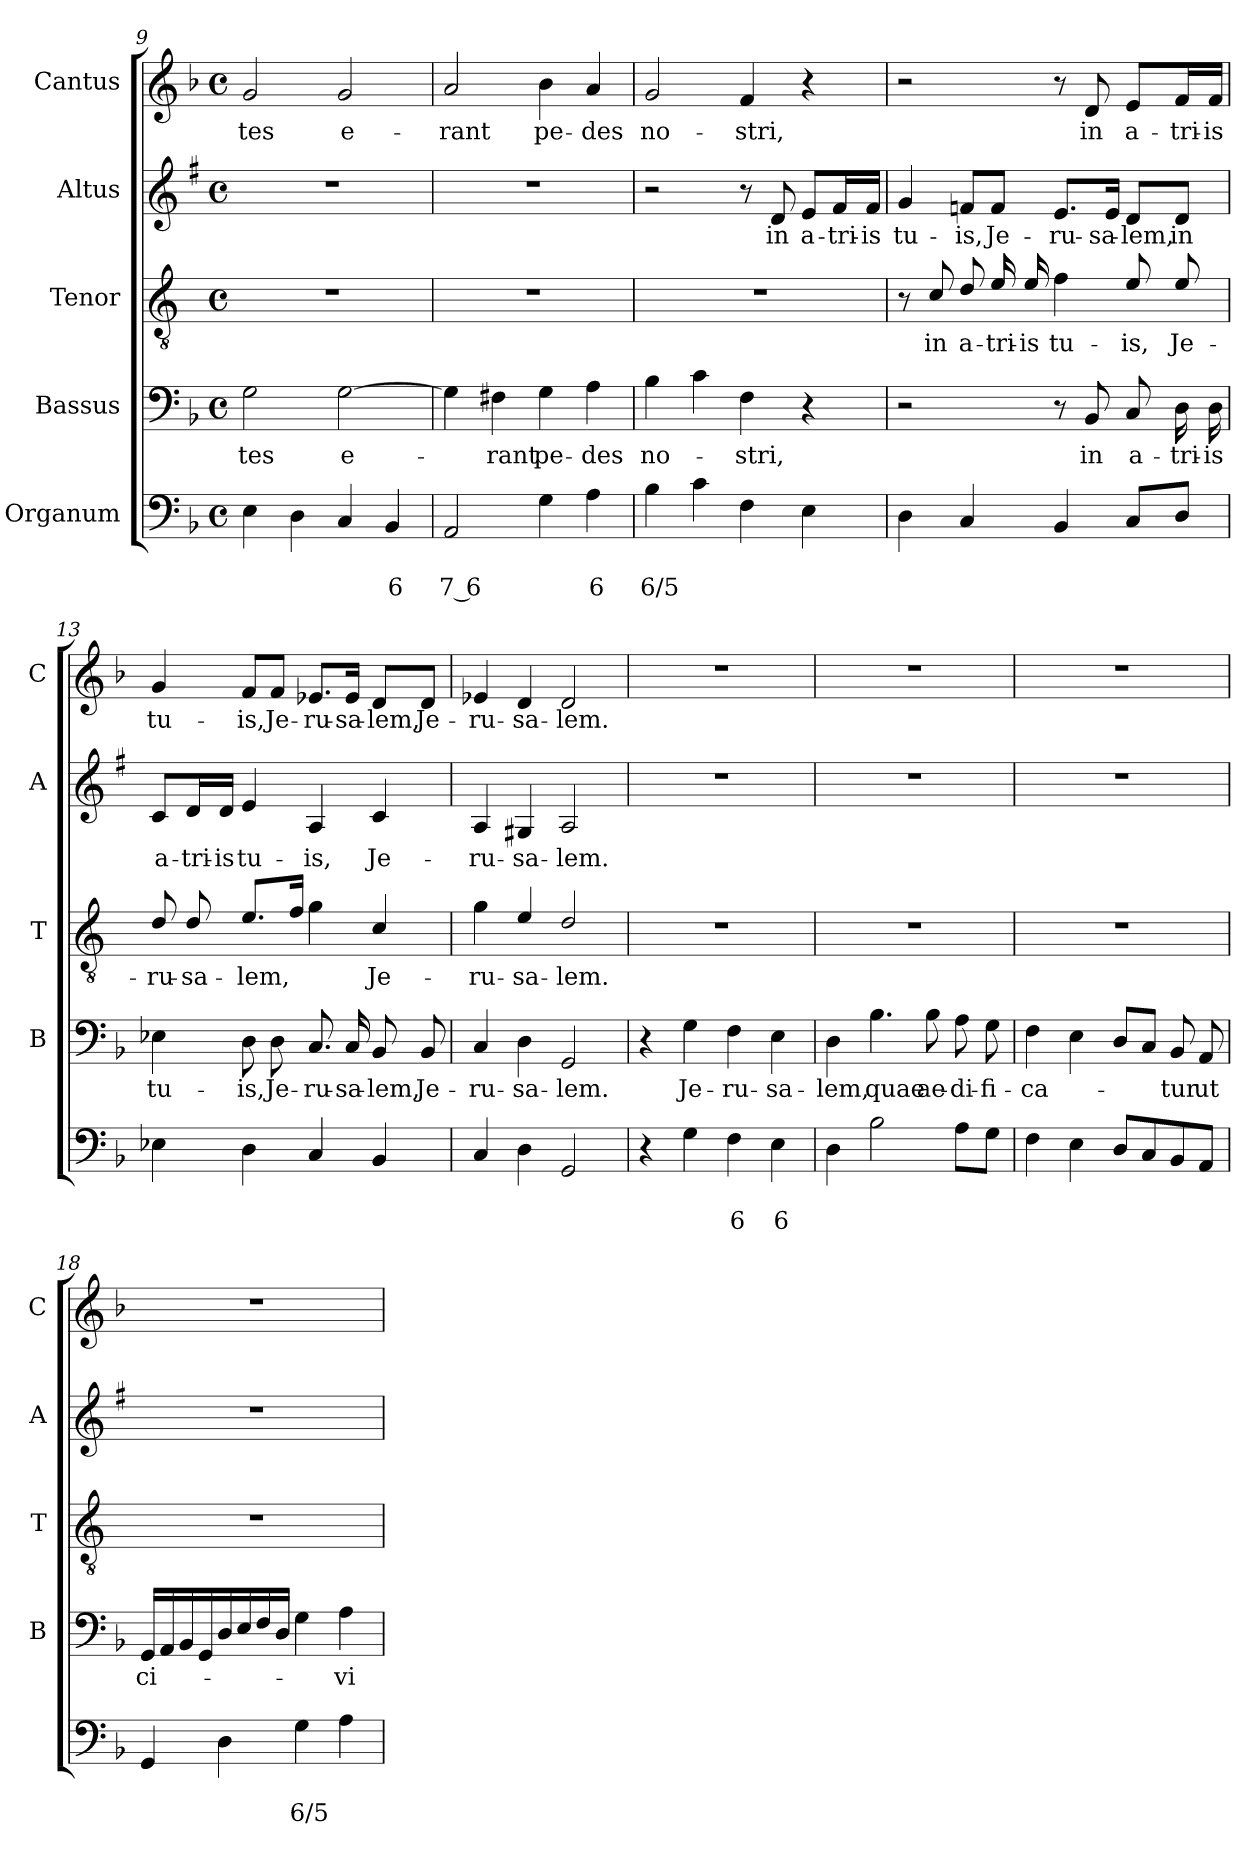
**kern	**text	**text	**kern	**text	**kern	**text	**kern	**text	**kern	**text
*part5	*part5	*part5	*part4	*part4	*part3	*part3	*part2	*part2	*part1	*part1
*staff5	*staff5	*staff5	*staff4	*staff4	*staff3	*staff3	*staff2	*staff2	*staff1	*staff1
*I"Organum	*	*	*I"Bassus	*	*I"Tenor	*	*I"Altus	*	*I"Cantus	*
*	*	*	*I'B	*	*I'T	*	*I'A	*	*I'C	*
*clefF4	*	*	*clefF4	*	*clefGv2	*	*clefG2	*	*clefG2	*
*	*	*	*	*	*ITrd4c7	*	*ITrd1c2	*	*	*
*k[b-]	*	*	*k[b-]	*	*k[b-]	*	*k[b-]	*	*k[b-]	*
*F:	*	*	*F:	*	*F:	*	*F:	*	*F:	*
*M4/4	*	*	*M4/4	*	*M4/4	*	*M4/4	*	*M4/4	*
*met(c)	*	*	*met(c)	*	*met(c)	*	*met(c)	*	*met(c)	*
=9	=9	=9	=9	=9	=9	=9	=9	=9	=9	=9
!	!	!	!	!LO:LY:b	!	!	!	!	!	!LO:LY:b
4E\	.	.	2G\	-tes	1r	.	1r	.	2g/	-tes
4D\	.	.	.	.	.	.	.	.	.	.
!	!	!	!	!LO:LY:b	!	!	!	!	!	!LO:LY:b
4C/	.	.	[2G\	e-	.	.	.	.	2g/	e-
!	!	!LO:LY:b	!	!	!	!	!	!	!	!
4BB-/	.	6	.	.	.	.	.	.	.	.
=10	=10	=10	=10	=10	=10	=10	=10	=10	=10	=10
!	!	!LO:LY:b	!	!	!	!	!	!	!	!LO:LY:b
2AA/	.	7 6	4G\]	.	1r	.	1r	.	2a/	-rant
!	!	!	!	!LO:LY:b	!	!	!	!	!	!
.	.	.	4F#X\	-rant	.	.	.	.	.	.
!	!	!	!	!LO:LY:b	!	!	!	!	!	!LO:LY:b
4G\	.	.	4G\	pe-	.	.	.	.	4b-\	pe-
!	!	!LO:LY:b	!	!LO:LY:b	!	!	!	!	!	!LO:LY:b
4A\	.	6	4A\	-des	.	.	.	.	4a/	-des
=11	=11	=11	=11	=11	=11	=11	=11	=11	=11	=11
!	!	!LO:LY:b	!	!LO:LY:b	!	!	!	!	!	!LO:LY:b
4B-\	.	6/5	4B-\	no-	1r	.	2r	.	2g/	no-
4c\	.	.	4c\	.	.	.	.	.	.	.
!	!	!	!	!LO:LY:b	!	!	!	!	!	!LO:LY:b
4F\	.	.	4F\	-stri,	.	.	8r	.	4f/	-stri,
!	!	!	!	!	!	!	!	!LO:LY:b	!	!
.	.	.	.	.	.	.	8c/	in	.	.
!	!	!	!	!	!	!	!	!LO:LY:b	!	!
4E\	.	.	4r	.	.	.	8d/L	a-	4r	.
!	!	!	!	!	!	!	!	!LO:LY:b	!	!
.	.	.	.	.	.	.	16e/L	-tri-	.	.
!	!	!	!	!	!	!	!	!LO:LY:b	!	!
.	.	.	.	.	.	.	16e/JJ	-is	.	.
!!LO:PB:g=z
=12	=12	=12	=12	=12	=12	=12	=12	=12	=12	=12
!	!	!	!	!	!	!	!	!LO:LY:b	!	!
4D\	.	.	2r	.	8r	.	4f/	tu-	2r	.
!	!	!	!	!	!	!LO:LY:b	!	!	!	!
.	.	.	.	.	8F/	in	.	.	.	.
!	!	!	!	!	!	!LO:LY:b	!	!LO:LY:b	!	!
4C/	.	.	.	.	8G/	a-	8e-X/L	-is,	.	.
!	!	!	!	!	!	!LO:LY:b	!	!LO:LY:b	!	!
.	.	.	.	.	16A/	-tri-	8e-/J	Je-	.	.
!	!	!	!	!	!	!LO:LY:b	!	!	!	!
.	.	.	.	.	16A/	-is	.	.	.	.
!	!	!	!	!	!	!LO:LY:b	!	!LO:LY:b	!	!
4BB-/	.	.	8r	.	4B-\	tu-	8.d/L	-ru-	8r	.
!	!	!	!	!LO:LY:b	!	!	!	!	!	!LO:LY:b
.	.	.	8BB-/	in	.	.	.	.	8d/	in
!	!	!	!	!	!	!	!	!LO:LY:b	!	!
.	.	.	.	.	.	.	16d/Jk	-sa-	.	.
!	!	!	!	!LO:LY:b	!	!LO:LY:b	!	!LO:LY:b	!	!LO:LY:b
8C/L	.	.	8C/	a-	8A/	-is,	8c/L	-lem,	8e/L	a-
!	!	!	!	!LO:LY:b	!	!LO:LY:b	!	!LO:LY:b	!	!LO:LY:b
8D/J	.	.	16D\	-tri-	8A/	Je-	8c/J	in	16f/L	-tri-
!	!	!	!	!LO:LY:b	!	!	!	!	!	!LO:LY:b
.	.	.	16D\	-is	.	.	.	.	16f/JJ	-is
=13	=13	=13	=13	=13	=13	=13	=13	=13	=13	=13
!	!	!	!	!LO:LY:b	!	!LO:LY:b	!	!LO:LY:b	!	!LO:LY:b
4E-X\	.	.	4E-X\	tu-	8G/	-ru-	8B-/L	a-	4g/	tu-
!	!	!	!	!	!	!LO:LY:b	!	!LO:LY:b	!	!
.	.	.	.	.	8G/	-sa-	16c/L	-tri-	.	.
!	!	!	!	!	!	!	!	!LO:LY:b	!	!
.	.	.	.	.	.	.	16c/JJ	-is	.	.
!	!	!	!	!LO:LY:b	!	!LO:LY:b	!	!LO:LY:b	!	!LO:LY:b
4D\	.	.	8D\	-is,	8.A/L	-lem,	4d/	tu-	8f/L	-is,
!	!	!	!	!LO:LY:b	!	!	!	!	!	!LO:LY:b
.	.	.	8D\	Je-	.	.	.	.	8f/J	Je-
.	.	.	.	.	16B-/Jk	.	.	.	.	.
!	!	!	!	!LO:LY:b	!	!	!	!LO:LY:b	!	!LO:LY:b
4C/	.	.	8.C/	-ru-	4c\	.	4G/	-is,	8.e-X/L	-ru-
!	!	!	!	!LO:LY:b	!	!	!	!	!	!LO:LY:b
.	.	.	16C/	-sa-	.	.	.	.	16e-/Jk	-sa-
!	!	!	!	!LO:LY:b	!	!LO:LY:b	!	!LO:LY:b	!	!LO:LY:b
4BB-/	.	.	8BB-/	-lem,	4F/	Je-	4B-/	Je-	8d/L	-lem,
!	!	!	!	!LO:LY:b	!	!	!	!	!	!LO:LY:b
.	.	.	8BB-/	Je-	.	.	.	.	8d/J	Je-
=14	=14	=14	=14	=14	=14	=14	=14	=14	=14	=14
!	!	!	!	!LO:LY:b	!	!LO:LY:b	!	!LO:LY:b	!	!LO:LY:b
4C/	.	.	4C/	-ru-	4c\	-ru-	4G/	-ru-	4e-X/	-ru-
!	!	!	!	!LO:LY:b	!	!LO:LY:b	!	!LO:LY:b	!	!LO:LY:b
4D\	.	.	4D\	-sa-	4A/	-sa-	4F#X/	-sa-	4d/	-sa-
!	!	!	!	!LO:LY:b	!	!LO:LY:b	!	!LO:LY:b	!	!LO:LY:b
2GG/	.	.	2GG/	-lem.	2G/	-lem.	2G/	-lem.	2d/	-lem.
=15	=15	=15	=15	=15	=15	=15	=15	=15	=15	=15
4r	.	.	4r	.	1r	.	1r	.	1r	.
!	!	!	!	!LO:LY:b	!	!	!	!	!	!
4G\	.	.	4G\	Je-	.	.	.	.	.	.
!	!	!LO:LY:b	!	!LO:LY:b	!	!	!	!	!	!
4F\	.	6	4F\	-ru-	.	.	.	.	.	.
!	!	!LO:LY:b	!	!LO:LY:b	!	!	!	!	!	!
4E\	.	6	4E\	-sa-	.	.	.	.	.	.
=16	=16	=16	=16	=16	=16	=16	=16	=16	=16	=16
!	!	!	!	!LO:LY:b	!	!	!	!	!	!
4D\	.	.	4D\	-lem,	1r	.	1r	.	1r	.
!	!	!	!	!LO:LY:b	!	!	!	!	!	!
2B-\	.	.	4.B-\	quae	.	.	.	.	.	.
!	!	!	!	!LO:LY:b	!	!	!	!	!	!
.	.	.	8B-\	ae-	.	.	.	.	.	.
!	!	!	!	!LO:LY:b	!	!	!	!	!	!
8A\L	.	.	8A\	-di-	.	.	.	.	.	.
!	!	!	!	!LO:LY:b	!	!	!	!	!	!
8G\J	.	.	8G\	-fi-	.	.	.	.	.	.
!!LO:LB:g=z
=17	=17	=17	=17	=17	=17	=17	=17	=17	=17	=17
!	!	!	!	!LO:LY:b	!	!	!	!	!	!
4F\	.	.	4F\	-ca-	1r	.	1r	.	1r	.
4E\	.	.	4E\	.	.	.	.	.	.	.
8D/L	.	.	8D/L	.	.	.	.	.	.	.
8C/	.	.	8C/J	.	.	.	.	.	.	.
!	!	!	!	!LO:LY:b	!	!	!	!	!	!
8BB-/	.	.	8BB-/	-tur	.	.	.	.	.	.
!	!	!	!	!LO:LY:b	!	!	!	!	!	!
8AA/J	.	.	8AA/	ut	.	.	.	.	.	.
=18	=18	=18	=18	=18	=18	=18	=18	=18	=18	=18
!	!	!	!	!LO:LY:b	!	!	!	!	!	!
4GG/	.	.	16GG/LL	ci-	1r	.	1r	.	1r	.
.	.	.	16AA/	.	.	.	.	.	.	.
.	.	.	16BB-/	.	.	.	.	.	.	.
.	.	.	16GG/	.	.	.	.	.	.	.
4D\	.	.	16D/	.	.	.	.	.	.	.
.	.	.	16E/	.	.	.	.	.	.	.
.	.	.	16F/	.	.	.	.	.	.	.
.	.	.	16D/JJ	.	.	.	.	.	.	.
!	!	!LO:LY:b	!	!	!	!	!	!	!	!
4G\	.	6/5	4G\	.	.	.	.	.	.	.
!	!	!	!	!LO:LY:b	!	!	!	!	!	!
4A\	.	.	4A\	-vi-	.	.	.	.	.	.
=	=	=	=	=	=	=	=	=	=	=
*-	*-	*-	*-	*-	*-	*-	*-	*-	*-	*-
